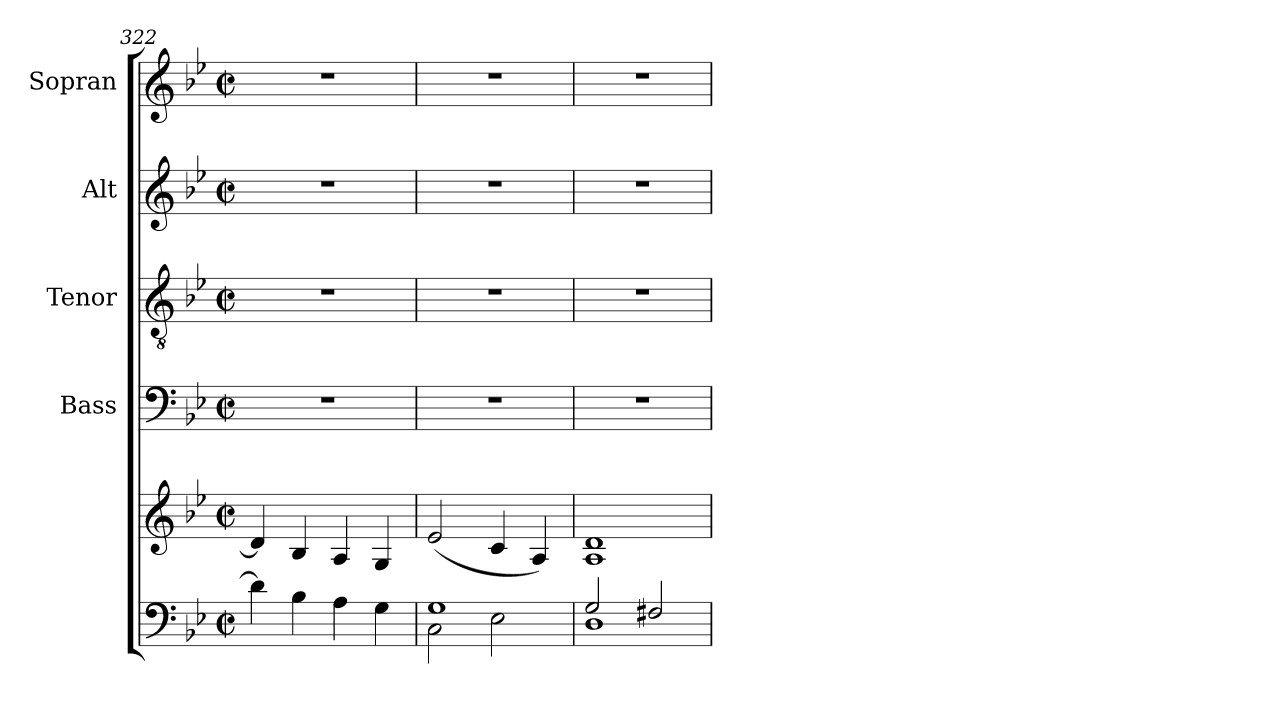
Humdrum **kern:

**kern	**kern	**kern	**kern	**kern	**kern
*part5	*part5	*part4	*part3	*part2	*part1
*staff6	*staff5	*staff4	*staff3	*staff2	*staff1
*	*	*I"Bass	*I"Tenor	*I"Alt	*I"Sopran
*	*	*I'B.	*I'T.	*I'A.	*I'S.
*clefF4	*clefG2	*clefF4	*clefGv2	*clefG2	*clefG2
*k[b-e-]	*k[b-e-]	*k[b-e-]	*k[b-e-]	*k[b-e-]	*k[b-e-]
*B-:	*B-:	*B-:	*B-:	*B-:	*B-:
*M2/2	*M2/2	*M2/2	*M2/2	*M2/2	*M2/2
*met(c|)	*met(c|)	*met(c|)	*met(c|)	*met(c|)	*met(c|)
=322	=322	=322	=322	=322	=322
4d\]	4d/]	1r	1r	1r	1r
4B-\	4B-/	.	.	.	.
4A\	4A/	.	.	.	.
4G\	4G/	.	.	.	.
!!LO:LB:g=z
=323	=323	=323	=323	=323	=323
*^	*	*	*	*	*
1G	2C\	(<2e-/	1r	1r	1r	1r
.	2E-\	4c/	.	.	.	.
.	.	4A/)	.	.	.	.
=324	=324	=324	=324	=324	=324	=324
2G/	1D	1A 1d	1r	1r	1r	1r
2F#X/	.	.	.	.	.	.
*v	*v	*	*	*	*	*
=	=	=	=	=	=
*-	*-	*-	*-	*-	*-
